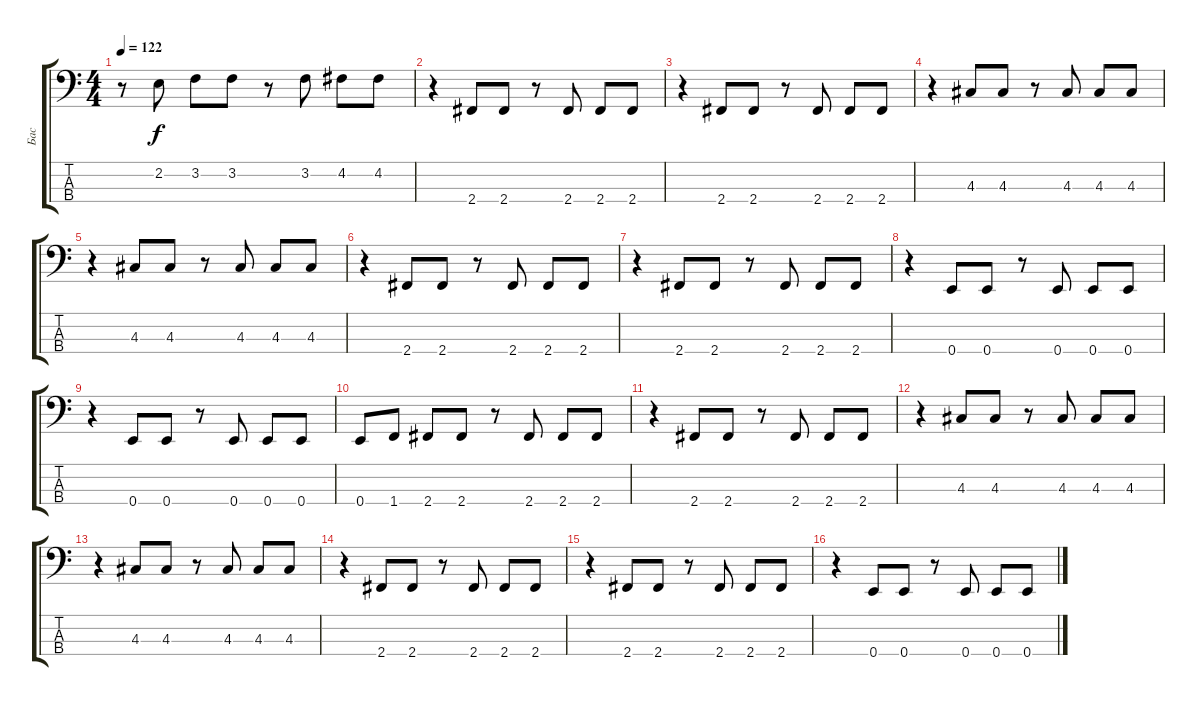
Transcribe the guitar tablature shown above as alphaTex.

\track ("Бас" "Бас") {instrument slapbass2}
\staff {score tabs}
\tuning (G2 D2 A1 E1) {hide}
\ts (4 4)
\tempo 122
\clef f4
\ks c
r.8{dy f} 2.2.8 3.2.8 3.2.8 r.8 3.2.8 4.2.8 4.2.8 |
r.4 2.4.8 2.4.8 r.8 2.4.8 2.4.8 2.4.8 |
r.4 2.4.8 2.4.8 r.8 2.4.8 2.4.8 2.4.8 |
r.4 4.3.8 4.3.8 r.8 4.3.8 4.3.8 4.3.8 |
r.4 4.3.8 4.3.8 r.8 4.3.8 4.3.8 4.3.8 |
r.4 2.4.8 2.4.8 r.8 2.4.8 2.4.8 2.4.8 |
r.4 2.4.8 2.4.8 r.8 2.4.8 2.4.8 2.4.8 |
r.4 0.4.8 0.4.8 r.8 0.4.8 0.4.8 0.4.8 |
r.4 0.4.8 0.4.8 r.8 0.4.8 0.4.8 0.4.8 |
0.4.8 1.4.8 2.4.8 2.4.8 r.8 2.4.8 2.4.8 2.4.8 |
r.4 2.4.8 2.4.8 r.8 2.4.8 2.4.8 2.4.8 |
r.4 4.3.8 4.3.8 r.8 4.3.8 4.3.8 4.3.8 |
r.4 4.3.8 4.3.8 r.8 4.3.8 4.3.8 4.3.8 |
r.4 2.4.8 2.4.8 r.8 2.4.8 2.4.8 2.4.8 |
r.4 2.4.8 2.4.8 r.8 2.4.8 2.4.8 2.4.8 |
r.4 0.4.8 0.4.8 r.8 0.4.8 0.4.8 0.4.8
